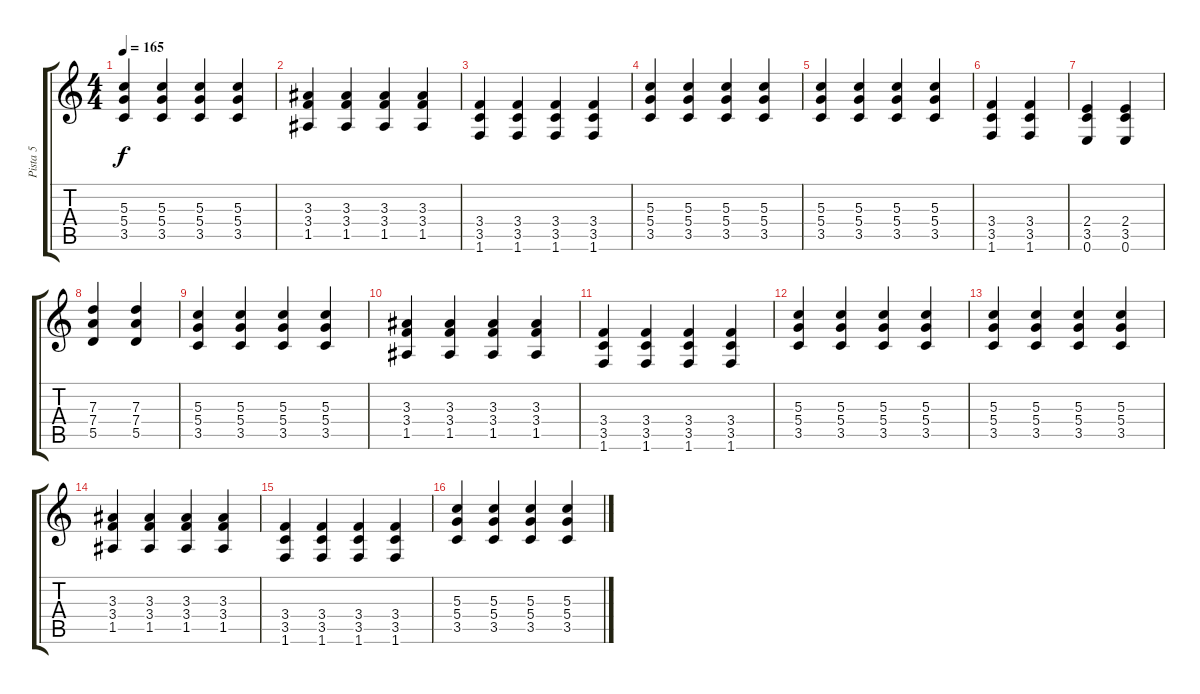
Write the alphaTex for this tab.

\track ("Pista 5" "Pista 5") {instrument overdrivenguitar}
\staff {score tabs}
\tuning (E4 B3 G3 D3 A2 E2) {hide}
\ts (4 4)
\tempo 165
\clef g2
\ks c
(5.3 5.4 3.5).4{dy f} (5.3 5.4 3.5).4 (5.3 5.4 3.5).4 (5.3 5.4 3.5).4 |
(3.3 3.4 1.5).4 (3.3 3.4 1.5).4 (3.3 3.4 1.5).4 (3.3 3.4 1.5).4 |
(3.4 3.5 1.6).4 (3.4 3.5 1.6).4 (3.4 3.5 1.6).4 (3.4 3.5 1.6).4 |
(5.3 5.4 3.5).4 (5.3 5.4 3.5).4 (5.3 5.4 3.5).4 (5.3 5.4 3.5).4 |
(5.3 5.4 3.5).4 (5.3 5.4 3.5).4 (5.3 5.4 3.5).4 (5.3 5.4 3.5).4 |
(3.4 3.5 1.6).4 (3.4 3.5 1.6).4 |
(2.4 3.5 0.6).4 (2.4 3.5 0.6).4 |
(7.3 7.4 5.5).4 (7.3 7.4 5.5).4 |
(5.3 5.4 3.5).4 (5.3 5.4 3.5).4 (5.3 5.4 3.5).4 (5.3 5.4 3.5).4 |
(3.3 3.4 1.5).4 (3.3 3.4 1.5).4 (3.3 3.4 1.5).4 (3.3 3.4 1.5).4 |
(3.4 3.5 1.6).4 (3.4 3.5 1.6).4 (3.4 3.5 1.6).4 (3.4 3.5 1.6).4 |
(5.3 5.4 3.5).4 (5.3 5.4 3.5).4 (5.3 5.4 3.5).4 (5.3 5.4 3.5).4 |
(5.3 5.4 3.5).4 (5.3 5.4 3.5).4 (5.3 5.4 3.5).4 (5.3 5.4 3.5).4 |
(3.3 3.4 1.5).4 (3.3 3.4 1.5).4 (3.3 3.4 1.5).4 (3.3 3.4 1.5).4 |
(3.4 3.5 1.6).4 (3.4 3.5 1.6).4 (3.4 3.5 1.6).4 (3.4 3.5 1.6).4 |
(5.3 5.4 3.5).4 (5.3 5.4 3.5).4 (5.3 5.4 3.5).4 (5.3 5.4 3.5).4
